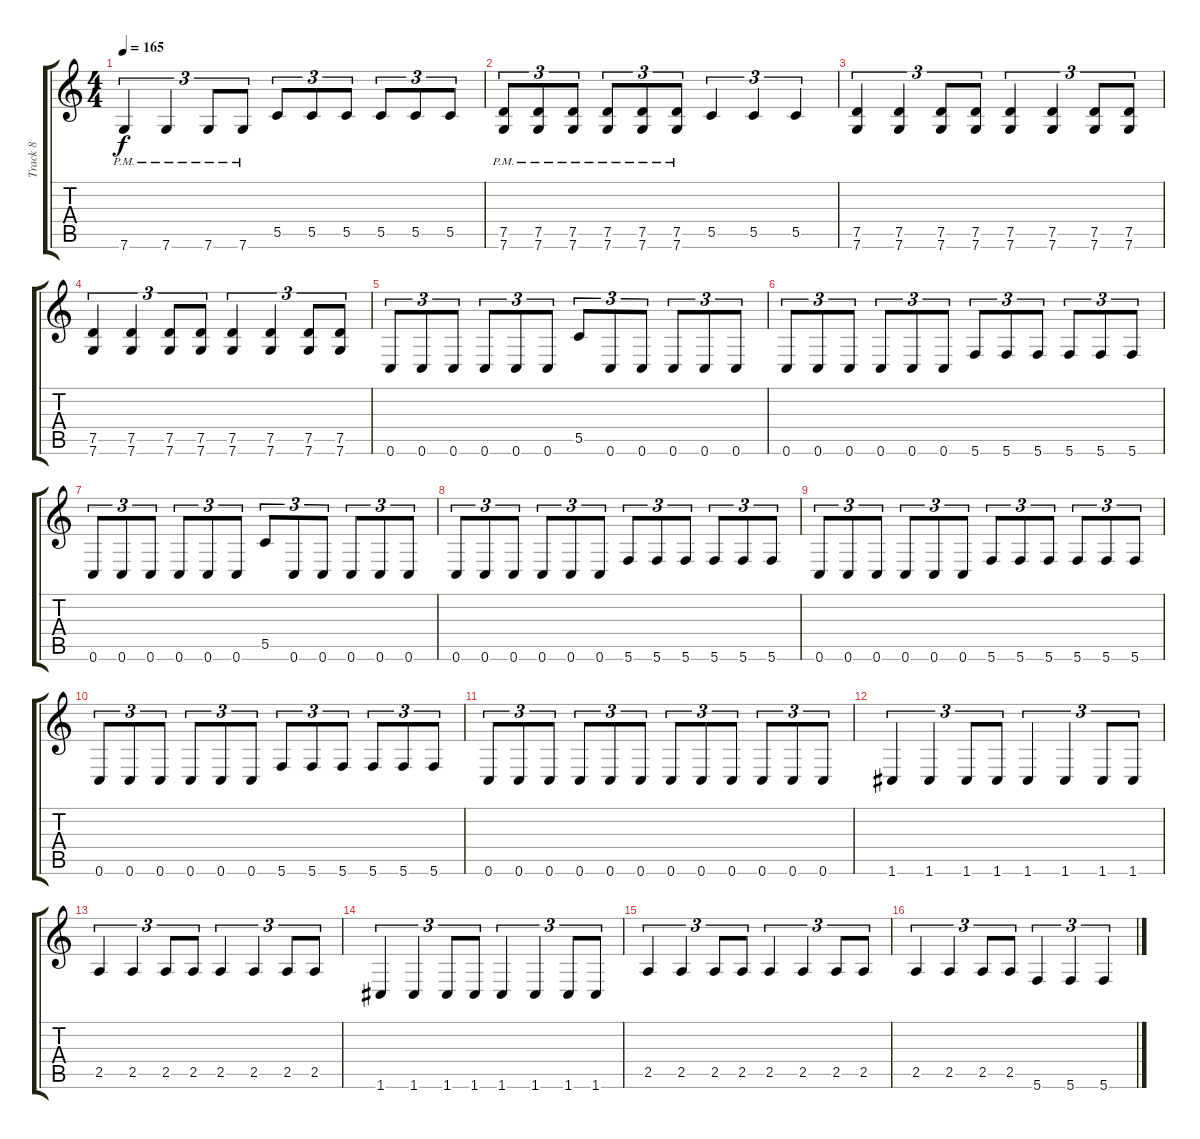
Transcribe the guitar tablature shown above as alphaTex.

\track ("Track 8" "Track 8") {instrument electricbasspick}
\staff {score tabs}
\tuning (D4 A3 F3 C3 G2 C2) {hide}
\ts (4 4)
\tempo 165
\clef g2
\ks c
7.6{pm}.4{tu (3 2) dy f} 7.6{pm}.4{tu (3 2)} 7.6{pm}.8{tu (3 2)} 7.6{pm}.8{tu (3 2)} 5.5.8{tu (3 2)} 5.5.8{tu (3 2)} 5.5.8{tu (3 2)} 5.5.8{tu (3 2)} 5.5.8{tu (3 2)} 5.5.8{tu (3 2)} |
(7.5{pm} 7.6{pm}).8{tu (3 2)} (7.5{pm} 7.6{pm}).8{tu (3 2)} (7.5{pm} 7.6{pm}).8{tu (3 2)} (7.5{pm} 7.6{pm}).8{tu (3 2)} (7.5{pm} 7.6{pm}).8{tu (3 2)} (7.5{pm} 7.6{pm}).8{tu (3 2)} 5.5.4{tu (3 2)} 5.5.4{tu (3 2)} 5.5.4{tu (3 2)} |
(7.5 7.6).4{tu (3 2)} (7.5 7.6).4{tu (3 2)} (7.5 7.6).8{tu (3 2)} (7.5 7.6).8{tu (3 2)} (7.5 7.6).4{tu (3 2)} (7.5 7.6).4{tu (3 2)} (7.5 7.6).8{tu (3 2)} (7.5 7.6).8{tu (3 2)} |
(7.5 7.6).4{tu (3 2)} (7.5 7.6).4{tu (3 2)} (7.5 7.6).8{tu (3 2)} (7.5 7.6).8{tu (3 2)} (7.5 7.6).4{tu (3 2)} (7.5 7.6).4{tu (3 2)} (7.5 7.6).8{tu (3 2)} (7.5 7.6).8{tu (3 2)} |
0.6.8{tu (3 2)} 0.6.8{tu (3 2)} 0.6.8{tu (3 2)} 0.6.8{tu (3 2)} 0.6.8{tu (3 2)} 0.6.8{tu (3 2)} 5.5.8{tu (3 2)} 0.6.8{tu (3 2)} 0.6.8{tu (3 2)} 0.6.8{tu (3 2)} 0.6.8{tu (3 2)} 0.6.8{tu (3 2)} |
0.6.8{tu (3 2)} 0.6.8{tu (3 2)} 0.6.8{tu (3 2)} 0.6.8{tu (3 2)} 0.6.8{tu (3 2)} 0.6.8{tu (3 2)} 5.6.8{tu (3 2)} 5.6.8{tu (3 2)} 5.6.8{tu (3 2)} 5.6.8{tu (3 2)} 5.6.8{tu (3 2)} 5.6.8{tu (3 2)} |
0.6.8{tu (3 2)} 0.6.8{tu (3 2)} 0.6.8{tu (3 2)} 0.6.8{tu (3 2)} 0.6.8{tu (3 2)} 0.6.8{tu (3 2)} 5.5.8{tu (3 2)} 0.6.8{tu (3 2)} 0.6.8{tu (3 2)} 0.6.8{tu (3 2)} 0.6.8{tu (3 2)} 0.6.8{tu (3 2)} |
0.6.8{tu (3 2)} 0.6.8{tu (3 2)} 0.6.8{tu (3 2)} 0.6.8{tu (3 2)} 0.6.8{tu (3 2)} 0.6.8{tu (3 2)} 5.6.8{tu (3 2)} 5.6.8{tu (3 2)} 5.6.8{tu (3 2)} 5.6.8{tu (3 2)} 5.6.8{tu (3 2)} 5.6.8{tu (3 2)} |
0.6.8{tu (3 2)} 0.6.8{tu (3 2)} 0.6.8{tu (3 2)} 0.6.8{tu (3 2)} 0.6.8{tu (3 2)} 0.6.8{tu (3 2)} 5.6.8{tu (3 2)} 5.6.8{tu (3 2)} 5.6.8{tu (3 2)} 5.6.8{tu (3 2)} 5.6.8{tu (3 2)} 5.6.8{tu (3 2)} |
0.6.8{tu (3 2)} 0.6.8{tu (3 2)} 0.6.8{tu (3 2)} 0.6.8{tu (3 2)} 0.6.8{tu (3 2)} 0.6.8{tu (3 2)} 5.6.8{tu (3 2)} 5.6.8{tu (3 2)} 5.6.8{tu (3 2)} 5.6.8{tu (3 2)} 5.6.8{tu (3 2)} 5.6.8{tu (3 2)} |
0.6.8{tu (3 2)} 0.6.8{tu (3 2)} 0.6.8{tu (3 2)} 0.6.8{tu (3 2)} 0.6.8{tu (3 2)} 0.6.8{tu (3 2)} 0.6.8{tu (3 2)} 0.6.8{tu (3 2)} 0.6.8{tu (3 2)} 0.6.8{tu (3 2)} 0.6.8{tu (3 2)} 0.6.8{tu (3 2)} |
1.6.4{tu (3 2)} 1.6.4{tu (3 2)} 1.6.8{tu (3 2)} 1.6.8{tu (3 2)} 1.6.4{tu (3 2)} 1.6.4{tu (3 2)} 1.6.8{tu (3 2)} 1.6.8{tu (3 2)} |
2.5.4{tu (3 2)} 2.5.4{tu (3 2)} 2.5.8{tu (3 2)} 2.5.8{tu (3 2)} 2.5.4{tu (3 2)} 2.5.4{tu (3 2)} 2.5.8{tu (3 2)} 2.5.8{tu (3 2)} |
1.6.4{tu (3 2)} 1.6.4{tu (3 2)} 1.6.8{tu (3 2)} 1.6.8{tu (3 2)} 1.6.4{tu (3 2)} 1.6.4{tu (3 2)} 1.6.8{tu (3 2)} 1.6.8{tu (3 2)} |
2.5.4{tu (3 2)} 2.5.4{tu (3 2)} 2.5.8{tu (3 2)} 2.5.8{tu (3 2)} 2.5.4{tu (3 2)} 2.5.4{tu (3 2)} 2.5.8{tu (3 2)} 2.5.8{tu (3 2)} |
2.5.4{tu (3 2)} 2.5.4{tu (3 2)} 2.5.8{tu (3 2)} 2.5.8{tu (3 2)} 5.6.4{tu (3 2)} 5.6.4{tu (3 2)} 5.6.4{tu (3 2)}
